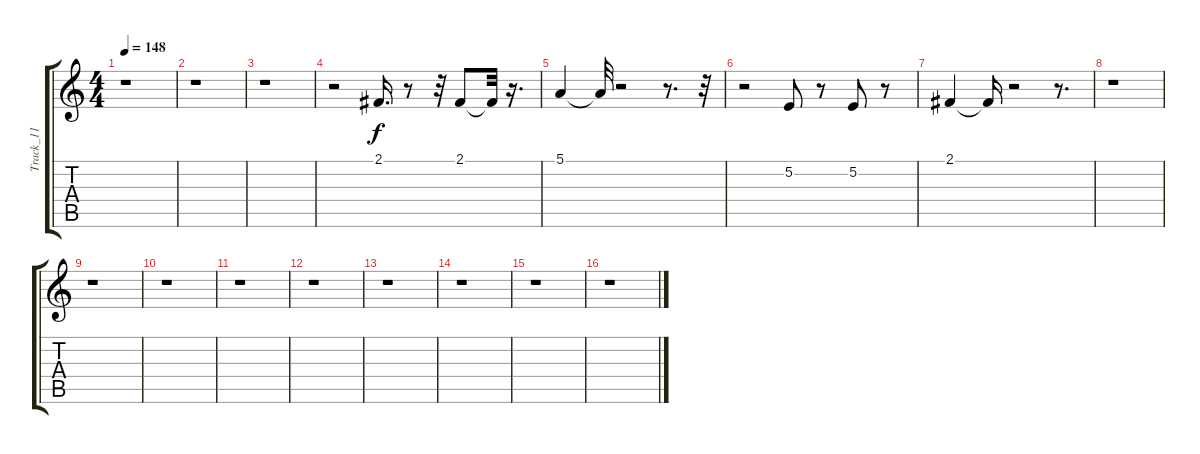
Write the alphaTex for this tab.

\track ("Track_11" "Track_11") {instrument choiraahs}
\staff {score tabs}
\tuning (E4 B3 G3 D3 A2 E2) {hide}
\ts (4 4)
\tempo 148
\clef g2
\ks c
r.1{dy ff} |
r.1 |
r.1 |
r.2 2.1.16{d dy f} r.8 r.32 2.1.8 2.1{t}.32 r.16{d} |
5.1.4 5.1{t}.32 r.2 r.8{d} r.32 |
r.2 5.2.8 r.8 5.2.8 r.8 |
2.1.4 2.1{t}.16 r.2 r.8{d} |
r.1 |
r.1 |
r.1 |
r.1 |
r.1 |
r.1 |
r.1 |
r.1 |
r.1
